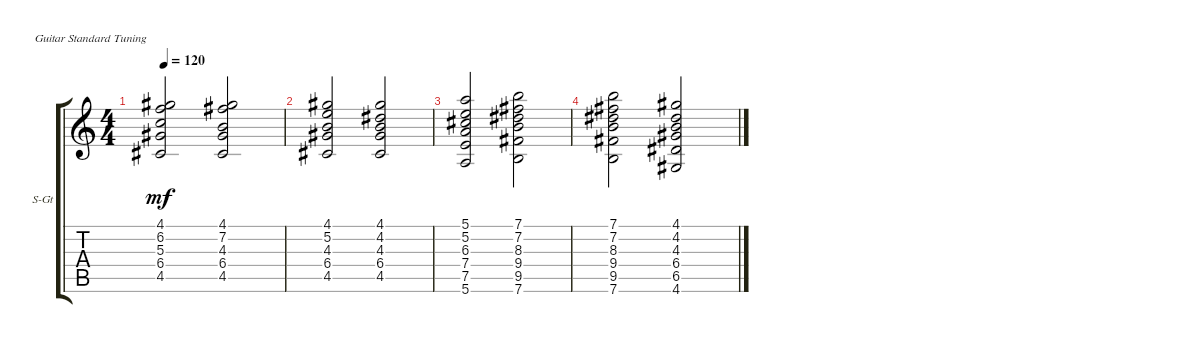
\defaultSystemsLayout 4
\bracketExtendMode groupsimilarinstruments
\firstSystemTrackNameOrientation horizontal
\otherSystemsTrackNameOrientation horizontal
\track ("Steel Guitar" "S-Gt") {instrument acousticguitarsteel}
\staff {score tabs}
\tuning (E4 B3 G3 D3 A2 E2)
\ts (4 4)
\tempo 120
\clef g2
\ks c
(4.5 6.4 5.3 6.2 4.1).2{dy mf} (4.5 6.4 4.3 7.2 4.1).2 |
(4.5 6.4 4.3 5.2 4.1).2 (4.5 6.4 4.3 4.2 4.1).2 |
(5.6 7.5 7.4 6.3 5.2 5.1).2 (7.6 9.5 9.4 8.3 7.2 7.1).2 |
(7.6 9.5 9.4 8.3 7.2 7.1).2 (4.6 6.5 6.4 4.3 4.2 4.1).2
